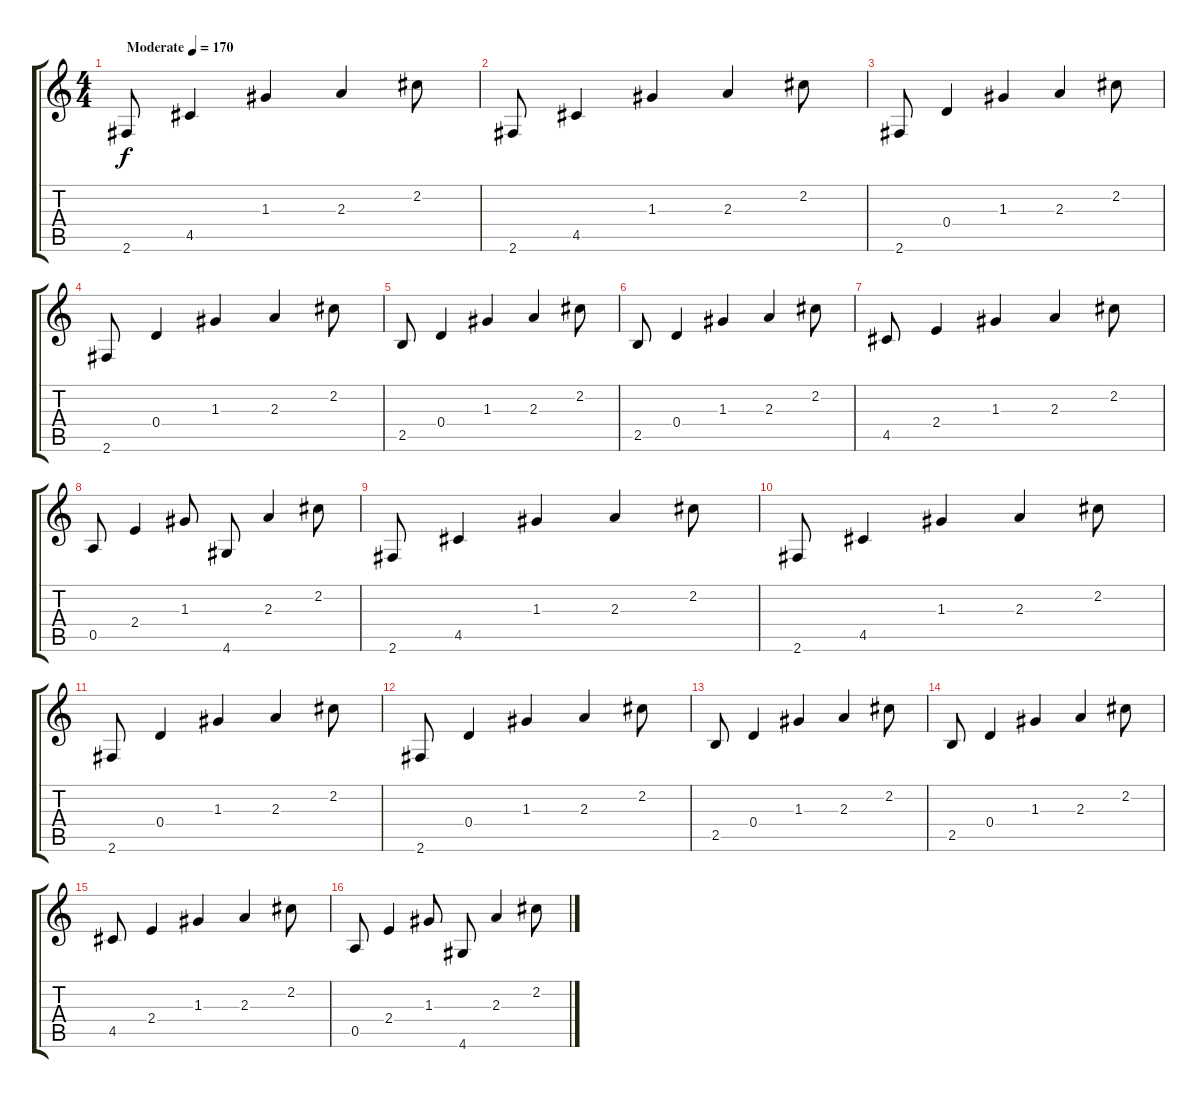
\track "" {instrument acousticguitarnylon}
\staff {score tabs}
\tuning (E4 B3 G3 D3 A2 E2) {hide}
\ts (4 4)
\tempo (170 "Moderate")
\clef g2
\ks c
2.6.8{dy f instrument acousticguitarnylon} 4.5.4 1.3.4 2.3.4 2.2.8 |
2.6.8 4.5.4 1.3.4 2.3.4 2.2.8 |
2.6.8 0.4.4 1.3.4 2.3.4 2.2.8 |
2.6.8 0.4.4 1.3.4 2.3.4 2.2.8 |
2.5.8 0.4.4 1.3.4 2.3.4 2.2.8 |
2.5.8 0.4.4 1.3.4 2.3.4 2.2.8 |
4.5.8 2.4.4 1.3.4 2.3.4 2.2.8 |
0.5.8 2.4.4 1.3.8 4.6.8 2.3.4 2.2.8 |
2.6.8 4.5.4 1.3.4 2.3.4 2.2.8 |
2.6.8 4.5.4 1.3.4 2.3.4 2.2.8 |
2.6.8 0.4.4 1.3.4 2.3.4 2.2.8 |
2.6.8 0.4.4 1.3.4 2.3.4 2.2.8 |
2.5.8 0.4.4 1.3.4 2.3.4 2.2.8 |
2.5.8 0.4.4 1.3.4 2.3.4 2.2.8 |
4.5.8 2.4.4 1.3.4 2.3.4 2.2.8 |
0.5.8 2.4.4 1.3.8 4.6.8 2.3.4 2.2.8
